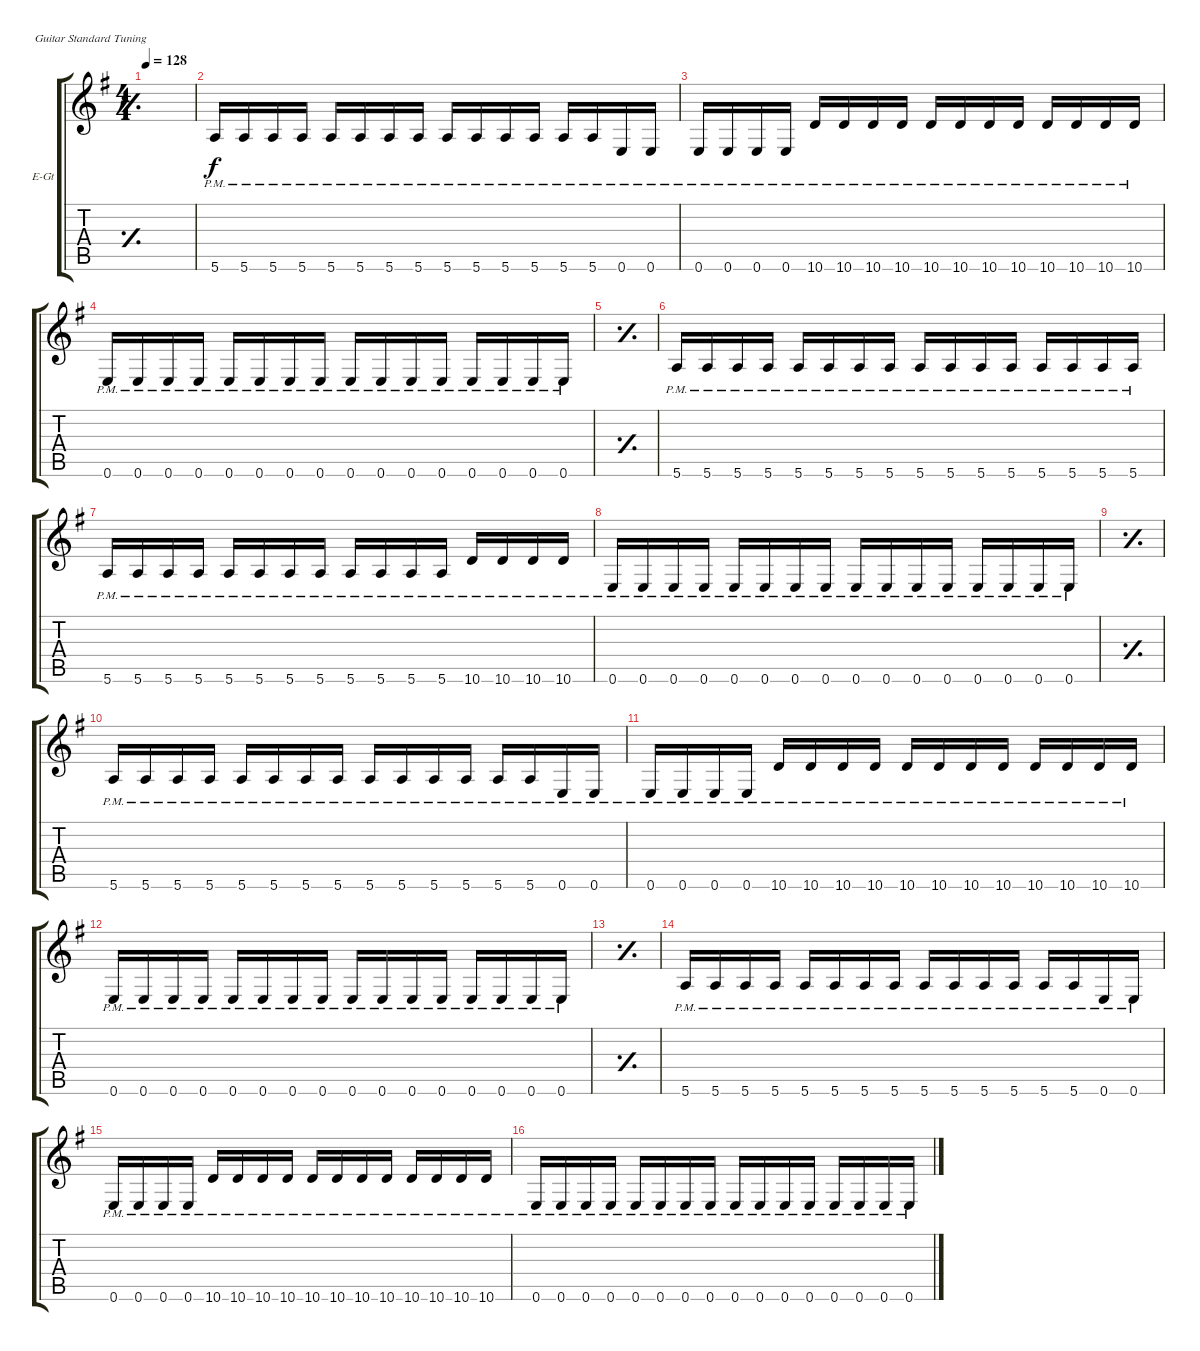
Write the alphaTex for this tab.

\bracketExtendMode groupsimilarinstruments
\firstSystemTrackNameOrientation horizontal
\otherSystemsTrackNameOrientation horizontal
\track ("Electric Guitar" "E-Gt") {multiBarRest instrument electricguitarmuted}
\staff {score tabs}
\tuning (E4 B3 G3 D3 A2 E2)
\ts (4 4)
\tempo 128
\clef g2
\simile simple
\ks eminor
|
5.6{pm}.16 5.6{pm}.16 5.6{pm}.16 5.6{pm}.16 5.6{pm}.16 5.6{pm}.16 5.6{pm}.16 5.6{pm}.16 5.6{pm}.16 5.6{pm}.16 5.6{pm}.16 5.6{pm}.16 5.6{pm}.16 5.6{pm}.16 0.6{pm}.16 0.6{pm}.16 |
0.6{pm}.16 0.6{pm}.16 0.6{pm}.16 0.6{pm}.16 10.6{pm}.16 10.6{pm}.16 10.6{pm}.16 10.6{pm}.16 10.6{pm}.16 10.6{pm}.16 10.6{pm}.16 10.6{pm}.16 10.6{pm}.16 10.6{pm}.16 10.6{pm}.16 10.6{pm}.16 |
0.6{pm}.16 0.6{pm}.16 0.6{pm}.16 0.6{pm}.16 0.6{pm}.16 0.6{pm}.16 0.6{pm}.16 0.6{pm}.16 0.6{pm}.16 0.6{pm}.16 0.6{pm}.16 0.6{pm}.16 0.6{pm}.16 0.6{pm}.16 0.6{pm}.16 0.6{pm}.16 |
\simile simple
|
\simile none
5.6{pm}.16 5.6{pm}.16 5.6{pm}.16 5.6{pm}.16 5.6{pm}.16 5.6{pm}.16 5.6{pm}.16 5.6{pm}.16 5.6{pm}.16 5.6{pm}.16 5.6{pm}.16 5.6{pm}.16 5.6{pm}.16 5.6{pm}.16 5.6{pm}.16 5.6{pm}.16 |
5.6{pm}.16 5.6{pm}.16 5.6{pm}.16 5.6{pm}.16 5.6{pm}.16 5.6{pm}.16 5.6{pm}.16 5.6{pm}.16 5.6{pm}.16 5.6{pm}.16 5.6{pm}.16 5.6{pm}.16 10.6{pm}.16 10.6{pm}.16 10.6{pm}.16 10.6{pm}.16 |
0.6{pm}.16 0.6{pm}.16 0.6{pm}.16 0.6{pm}.16 0.6{pm}.16 0.6{pm}.16 0.6{pm}.16 0.6{pm}.16 0.6{pm}.16 0.6{pm}.16 0.6{pm}.16 0.6{pm}.16 0.6{pm}.16 0.6{pm}.16 0.6{pm}.16 0.6{pm}.16 |
\simile simple
|
\simile none
5.6{pm}.16 5.6{pm}.16 5.6{pm}.16 5.6{pm}.16 5.6{pm}.16 5.6{pm}.16 5.6{pm}.16 5.6{pm}.16 5.6{pm}.16 5.6{pm}.16 5.6{pm}.16 5.6{pm}.16 5.6{pm}.16 5.6{pm}.16 0.6{pm}.16 0.6{pm}.16 |
0.6{pm}.16 0.6{pm}.16 0.6{pm}.16 0.6{pm}.16 10.6{pm}.16 10.6{pm}.16 10.6{pm}.16 10.6{pm}.16 10.6{pm}.16 10.6{pm}.16 10.6{pm}.16 10.6{pm}.16 10.6{pm}.16 10.6{pm}.16 10.6{pm}.16 10.6{pm}.16 |
0.6{pm}.16 0.6{pm}.16 0.6{pm}.16 0.6{pm}.16 0.6{pm}.16 0.6{pm}.16 0.6{pm}.16 0.6{pm}.16 0.6{pm}.16 0.6{pm}.16 0.6{pm}.16 0.6{pm}.16 0.6{pm}.16 0.6{pm}.16 0.6{pm}.16 0.6{pm}.16 |
\simile simple
|
\simile none
5.6{pm}.16 5.6{pm}.16 5.6{pm}.16 5.6{pm}.16 5.6{pm}.16 5.6{pm}.16 5.6{pm}.16 5.6{pm}.16 5.6{pm}.16 5.6{pm}.16 5.6{pm}.16 5.6{pm}.16 5.6{pm}.16 5.6{pm}.16 0.6{pm}.16 0.6{pm}.16 |
0.6{pm}.16 0.6{pm}.16 0.6{pm}.16 0.6{pm}.16 10.6{pm}.16 10.6{pm}.16 10.6{pm}.16 10.6{pm}.16 10.6{pm}.16 10.6{pm}.16 10.6{pm}.16 10.6{pm}.16 10.6{pm}.16 10.6{pm}.16 10.6{pm}.16 10.6{pm}.16 |
0.6{pm}.16 0.6{pm}.16 0.6{pm}.16 0.6{pm}.16 0.6{pm}.16 0.6{pm}.16 0.6{pm}.16 0.6{pm}.16 0.6{pm}.16 0.6{pm}.16 0.6{pm}.16 0.6{pm}.16 0.6{pm}.16 0.6{pm}.16 0.6{pm}.16 0.6{pm}.16
